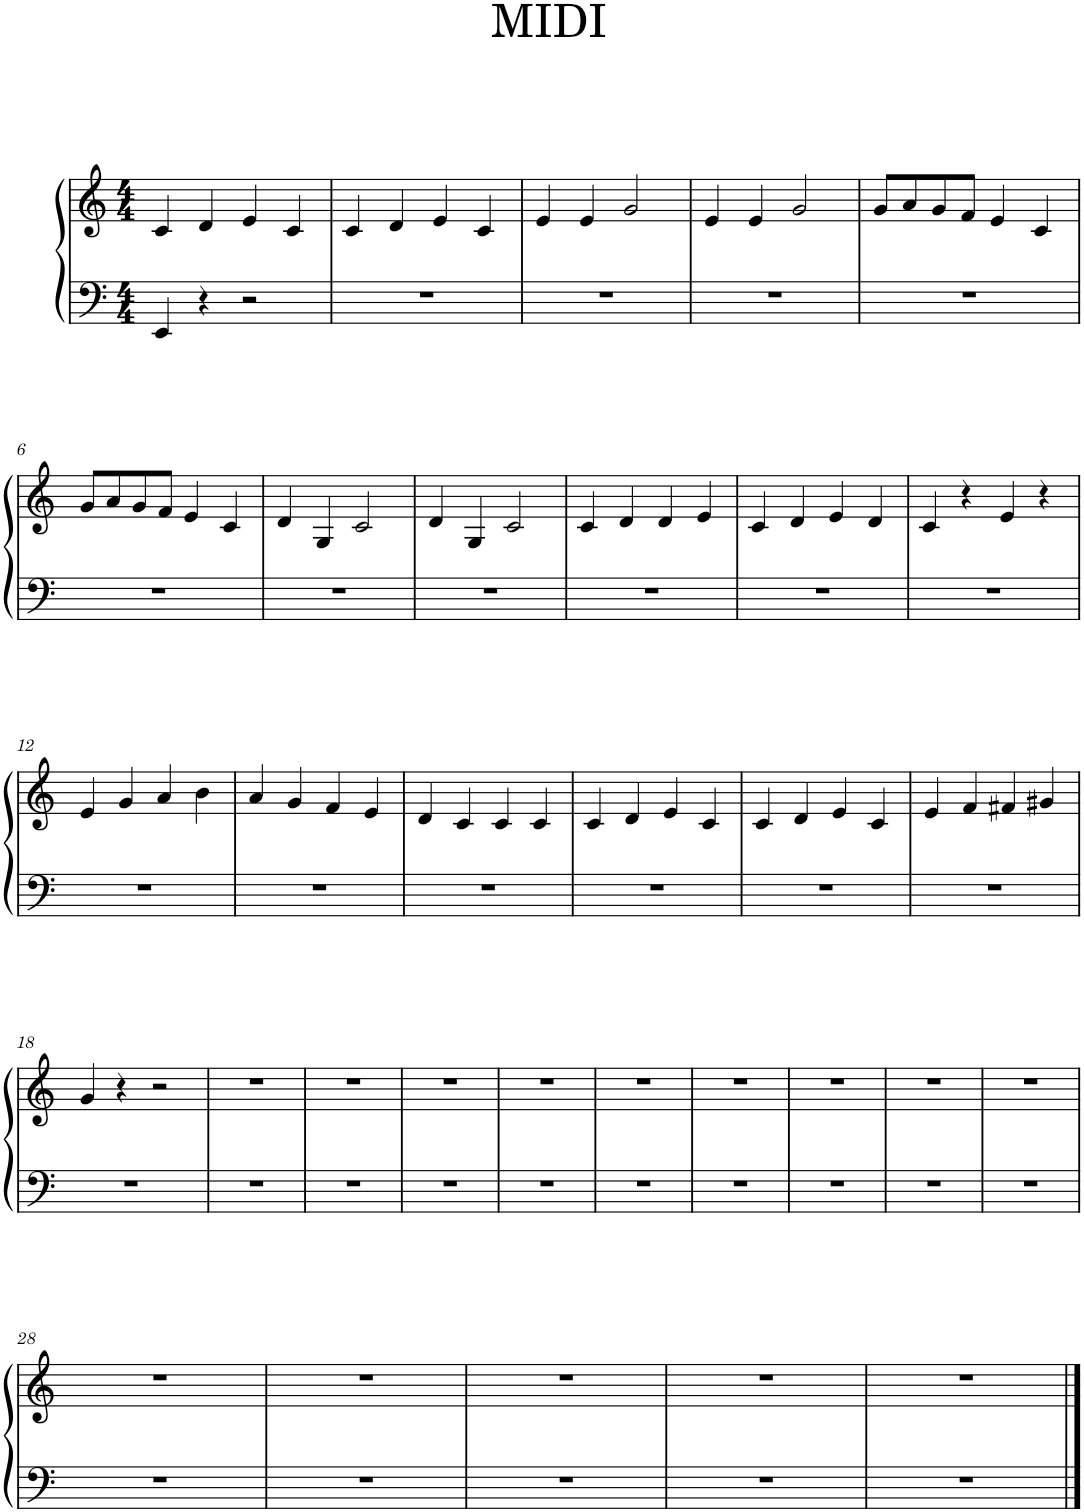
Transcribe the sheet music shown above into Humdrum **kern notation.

**kern	**kern
*part1	*part1
*staff2	*staff1
*I"Piano	*
*I'Pno.	*
*clefF4	*clefG2
*k[]	*k[]
*M4/4	*M4/4
=1	=1
4EE/	4c/
4r	4d/
2r	4e/
.	4c/
=2	=2
1r	4c/
.	4d/
.	4e/
.	4c/
=3	=3
1r	4e/
.	4e/
.	2g/
=4	=4
1r	4e/
.	4e/
.	2g/
=5	=5
1r	8g/L
.	8a/
.	8g/
.	8f/J
.	4e/
.	4c/
!!LO:LB:g=z
=6	=6
1r	8g/L
.	8a/
.	8g/
.	8f/J
.	4e/
.	4c/
=7	=7
1r	4d/
.	4G/
.	2c/
=8	=8
1r	4d/
.	4G/
.	2c/
=9	=9
1r	4c/
.	4d/
.	4d/
.	4e/
=10	=10
1r	4c/
.	4d/
.	4e/
.	4d/
=11	=11
1r	4c/
.	4r
.	4e/
.	4r
!!LO:LB:g=z
=12	=12
1r	4e/
.	4g/
.	4a/
.	4b\
=13	=13
1r	4a/
.	4g/
.	4f/
.	4e/
=14	=14
1r	4d/
.	4c/
.	4c/
.	4c/
=15	=15
1r	4c/
.	4d/
.	4e/
.	4c/
=16	=16
1r	4c/
.	4d/
.	4e/
.	4c/
=17	=17
1r	4e/
.	4f/
.	4f#X/
.	4g#X/
!!LO:LB:g=z
=18	=18
1r	4g/
.	4r
.	2r
=19	=19
1r	1r
=20	=20
1r	1r
=21	=21
1r	1r
=22	=22
1r	1r
=23	=23
1r	1r
=24	=24
1r	1r
=25	=25
1r	1r
=26	=26
1r	1r
=27	=27
1r	1r
!!LO:LB:g=z
=28	=28
1r	1r
=29	=29
1r	1r
=30	=30
1r	1r
=31	=31
1r	1r
=32	=32
1r	1r
==	==
*-	*-
